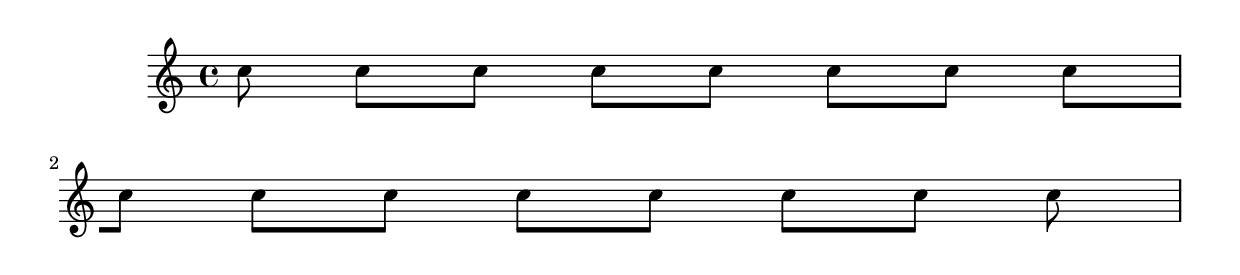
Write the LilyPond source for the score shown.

%% Do not edit this file; it is automatically
%% generated from LSR http://lsr.dsi.unimi.it
%% This file is in the public domain.
\version "2.13.20"

\header {
  lsrtags = "rhythms"

%% Translation of GIT committish: e0aa246e0ed1a86dc41a99ab79bff822d3320aa7
  texidoces = "
Normalmente están prohibidos los saltos de línea si las barras
atraviesan las líneas divisorias.  Se puede cambiar este
comportamiento como se muestra aquí:

"
  doctitlees = "Barras que atraviesan saltos de línea"


%% Translation of GIT committish: 0a868be38a775ecb1ef935b079000cebbc64de40
texidocde = "
Zeilenumbrüche sind normalerweise während Balken verboten.  Das kann geändert
werden.

"
  doctitlede = "Balken über Zeilenumbrüche"



%% Translation of GIT committish: 708e0d9c660856b19929736ca18a6f9d68539c60

  texidocfr = "
Il est normalement impensable qu'un saut de ligne tombe au milieu d'une
ligature.  LilyPond permet néanmoins de l'obtenir.

"
  doctitlefr = "Ligature au moment d'un saut de ligne"

  texidoc = "
Line breaks are normally forbidden when beams cross bar lines. This
behavior can be changed as shown:

"
  doctitle = "Beams across line breaks"
} % begin verbatim

\relative c'' {
  \override Beam #'breakable = ##t
  c8 c[ c] c[ c] c[ c] c[ \break
  c8] c[ c] c[ c] c[ c] c
}


